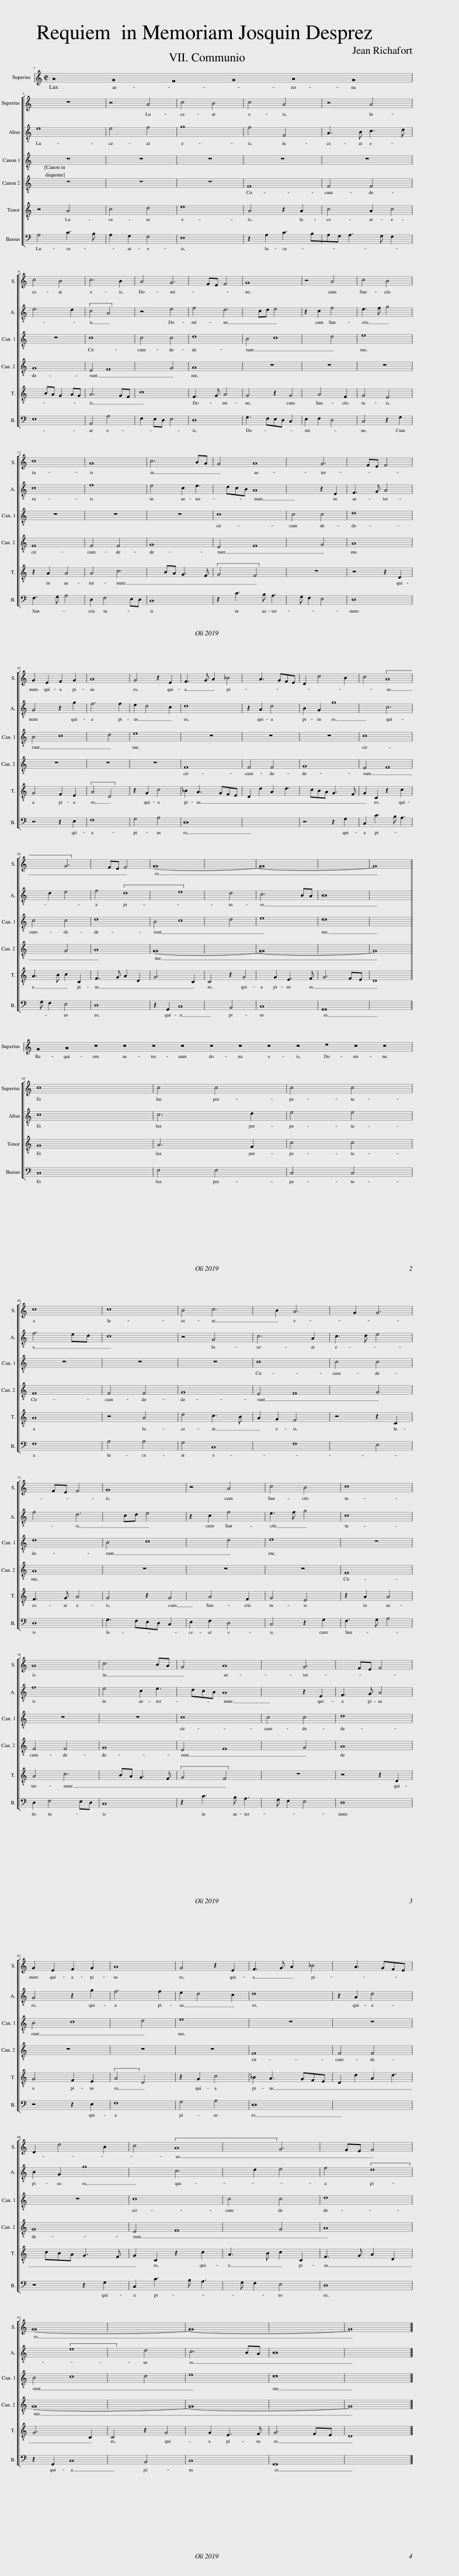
X:1
%%score [ 1 2 3 4 5 6 ]
L:1/8
Q:1/2=38
M:2/2
I:linebreak $
K:C
U:s=!stemless!
V:1 treble
V:2 treble-8
V:3 treble-8
V:4 treble-8
V:5 treble-8
V:6 bass
V:1
 sA2 sG2 sF2 sG2 sA2 sG2 |$[Q:1/2=40] z8 | z4 A4 | c4 B4 | c4 A4 | %5
 z4 A4 |$ c4 B4 | c6 B2 | A4 G4- | G2 FE F4 | %10
 G8 | z4 A4 | c4 B4 |$ c8 | A8 | %15
 c6 BA | G4 A4- | A4 G4- | G2 FE F4 |$ G2 E2 F2 G2 | %20
 A8 | G4 z2 E2 | F3 G A2 _B2- | B2 A3 GFE | D2 d4 B2 | %25
 c4 (A4- |$ A4 G4-) | G2 FE F4 | G8- | G8- | %30
 G8- | G8- | G8 ||$[Q:1/2=38] sG2 sA2 sc2 sc2 sc2 sc2 sc2 sc2 sc2 sc2 sd2 sc2 sc2 |$[Q:1/2=40] c8 | %35
 c4 c4 | c4 c4 |$ c8 | c8 | B4 c4- | %40
 c2 B2 A4- | A2 G2 G4- |$ G2 FE F4 | G8 | z4 A4 | %45
 c4 B4 | c8 |$ A8 | c6 BA | G4 A4- | %50
 A4 G4- | G2 FE F4 |$ G2 E2 F2 G2 | A8 | G4 z2 E2 | %55
 F3 G A2 _B2- | B2 A3 GFE |$ D2 d4 B2 | c4 (A4- | A4 G4-) | %60
 G2 FE F4 |$ G8- | G8- | G8- | G8- | %65
 G8 |] %66
V:2
 z8 z2 z2 |$ e8 | e4 f4 | g8 | f4 F4 | %5
 A3 B c3 d |$ e6 d2 | (c4 A4) | z4 e4 | f4 d4- | %10
 d2 cd e4 | z2 c2 f4 | e3 f g4 |$ c8 | f8 | %15
 e4 c2 e2- | e dcB A4- | A4 z2 E2 | F3 G A4 |$ G4 z2 g2 | %20
 f6 f2 | e2 d4 c2 | d8 | z2 A2 d4 | B2 G2 g4- | %25
 g4 c4- |$ c2 d2 e4 | f4 (d4- | d4 e4-) | e4 d4 | %30
 c6 BA | B8- | B8 ||$ z16 z8 z2 |$ c8 | %35
 c6 d2 | e4 e4 |$ f6 ed | c8 | z4 G4 | %40
 c6 A2 | c3 d e4 |$ f4 d4- | d2 cd e4 | z2 c2 f4 | %45
 e3 f g4 | c8 |$ f8 | e4 c2 e2- | e dcB A4- | %50
 A4 z2 E2 | F3 G A4 |$ G4 z2 g2 | f6 f2 | e2 d4 c2 | %55
 d8 | z2 A2 d4 |$ B2 G2 g4- | g4 c4- | c2 d2 e4 | %60
 f4 (d4- |$ d4 e4-) | e4 d4 | c6 BA | B8- | %65
 B8 |] %66
V:3
 z8 z2 z2 |$ z8 | z8 | z8 | z8 | %5
 z8 |$ z8 | c8 | c4 c4 | d8 | %10
 B4 c4- | c4 d4 | e8 |$ z8 | z8 | %15
 z8 | c8 | c4 c4 | d8 |$ B4 c4- | %20
 c4 d4 | e8 | z8 | z8 | z8 | %25
 c8 |$ c4 c4 | d8 | B4 c4- | c4 d4 | %30
 e8 | d8- | d8 ||$ z16 z8 z2 |$ z8 | %35
 z8 | z8 |$ z8 | z8 | z8 | %40
 c8 | c4 c4 |$ d8 | B4 c4- | c4 d4 | %45
 e8 | z8 |$ z8 | z8 | c8 | %50
 c4 c4 | d8 |$ B4 c4- | c4 d4 | e8 | %55
 z8 | z8 |$ z8 | c8 | c4 c4 | %60
 d8 |$ B4 c4- | c4 d4 | e8 | d8- | %65
 d8 |] %66
V:4
 z8 z2 z2 |$ z8 | z8 | z8 | F8 | %5
 F4 F4 |$ G8 | E4 F4- | F4 G4 | A8 | %10
 z8 | z8 | z8 |$ F8 | F4 F4 | %15
 G8 | E4 F4- | F4 G4 | A8 |$ z8 | %20
 z8 | z8 | F8 | F4 F4 | G8 | %25
 E4 F4- |$ F4 G4 | A8 | G8- | G8- | %30
 G8- | G8- | G8 ||$ z16 z8 z2 |$ z8 | %35
 z8 | z8 |$ F8 | F4 F4 | G8 | %40
 E4 F4- | F4 G4 |$ A8 | z8 | z8 | %45
 z8 | F8 |$ F4 F4 | G8 | E4 F4- | %50
 F4 G4 | A8 |$ z8 | z8 | z8 | %55
 F8 | F4 F4 |$ G8 | E4 F4- | F4 G4 | %60
 A8 |$ G8- | G8- | G8- | G8- | %65
 G8 |] %66
V:5
 z8 z2 z2 |$ z4 A4 | c4 d4 | e8 | A4 z2 A2 | %5
 c4 A2 c2- |$ c2 BA G2 AG | A6 GF | c8 | F3 G A4 | %10
 G4 z2 G2- | G2 A4 F2 | G4 E4 |$ z2 A2 A4 | A4 c4- | %15
 c2 BA G3 F | (G4 F4) | z8 | z4 z2 D2 |$ G4 F2 E2 | %20
 (A4 D4) | z2 G2 c4 | _B2 A3 GFE | D2 d2 A2 d2- | d cBA G3 F | %25
 G2 C2 z2 c2 |$ A3 B c2 C2 | F3 G A2 D2 | G6 C2 | C4 z2 G2- | %30
 G2 G2 E3 F | G6 FE | D8 ||$ z16 z8 z2 |$ G8 | %35
 A6 F2 | c4 c4 |$ A8 | z4 A4 | d4 c3 B | %40
 A2 G2 F4 | z4 z2 C2 |$ F3 G A4 | G4 z2 G2- | G2 A4 F2 | %45
 G4 E4 | z2 A2 A4 |$ A4 c4- | c2 BA G3 F | (G4 F4) | %50
 z8 | z4 z2 D2 |$ G4 F2 E2 | (A4 D4) | z2 G2 c4 | %55
 _B2 A3 GFE | D2 d2 A2 d2- |$ d cBA G3 F | G2 C2 z2 c2 | A3 B c2 C2 | %60
 F3 G A2 D2 |$ G6 C2 | C4 z2 G2- | G2 G2 E3 F | G6 FE | %65
 D8 |] %66
V:6
 z8 z2 z2 |$ A,4 C3 B, | A,2 G,2 F,4 | E,8 | z2 A,2 C3 B, | %5
A,G, A,3 G, F,2 |$ E,8 | A,,4 A,4 | F,2 E,D, E,4 | D,8 | %10
 G,3 F,E,D, C,2 | E,2 F,2 D,4 | C,4 z2 G,2 |$ F,3 G, A,4 | D,2 F,4 E,D, | %15
 C,8 | z2 C3 B, A,2- | A, G, F,2 E,4 | D,8 |$ z4 z2 E,2 | %20
 F,8 | G,4 A,4 | D,8- | D,8 | z4 z2 G,2 | %25
 C,2 C3 B, A,2- |$ A, G, F,2 E,4 | D,8 | z2 G,,2 C,4- | C,4 B,,4 | %30
 C,8 | G,,8- | G,,8 ||$ z16 z8 z2 |$ C,8 | %35
 F,4 F,4 | C,4 C,4 |$ F,8 | A,4 A,4 | G,4 C,4- | %40
 C,4 F,4- | F,4 E,4 |$ D,8 | G,3 F,E,D, C,2 | E,2 F,2 D,4 | %45
 C,4 z2 G,2 | F,3 G, A,4 |$ D,2 F,4 E,D, | C,8 | z2 C3 B, A,2- | %50
 A, G, F,2 E,4 | D,8 |$ z4 z2 E,2 | F,8 | G,4 A,4 | %55
 D,8- | D,8 |$ z4 z2 G,2 | C,2 C3 B, A,2- | A, G, F,2 E,4 | %60
 D,8 |$ z2 G,,2 C,4- | C,4 B,,4 | C,8 | G,,8- | %65
 G,,8 |] %66
